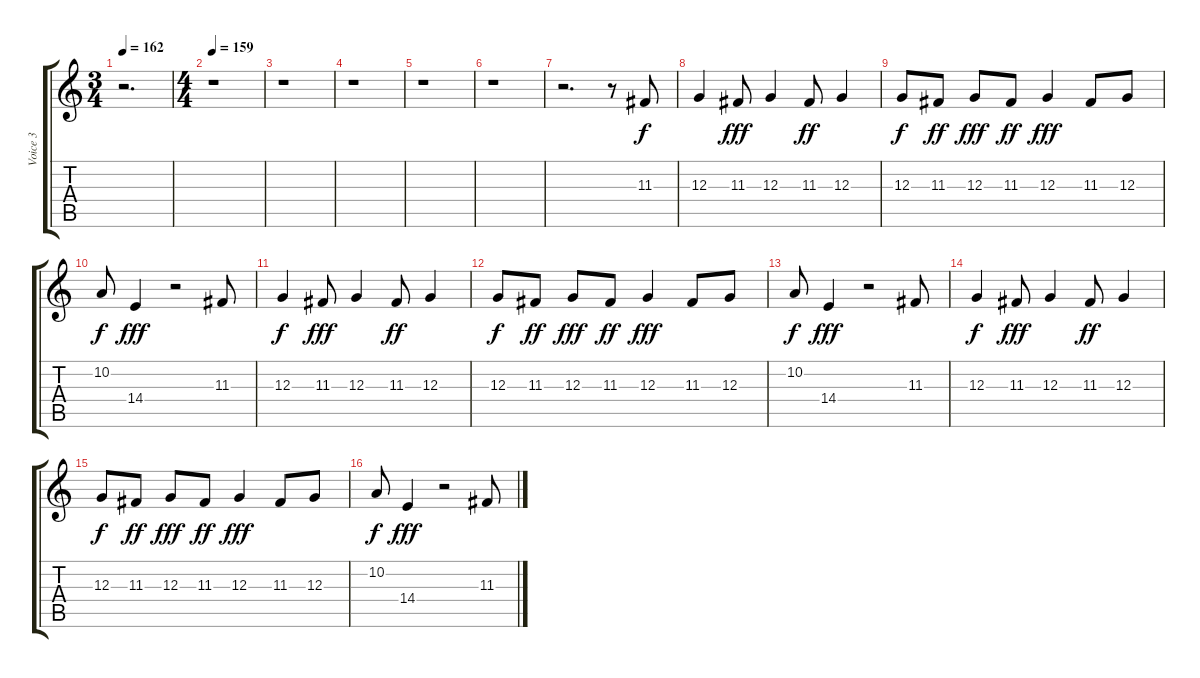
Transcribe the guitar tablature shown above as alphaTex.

\track ("Voice 3" "Voice 3") {instrument choiraahs}
\staff {score tabs}
\tuning (E4 B3 G3 D3 A2 E2) {hide}
\ts (3 4)
\tempo 162
\clef g2
\ks c
r.2{d dy f} |
\ts (4 4)
\tempo 159
r.1 |
r.1 |
r.1 |
r.1 |
r.1 |
r.2{d} r.8 11.3.8 |
12.3.4 11.3.8{dy fff} 12.3.4 11.3.8{dy ff} 12.3.4 |
12.3.8{dy f} 11.3.8{dy ff} 12.3.8{dy fff} 11.3.8{dy ff} 12.3.4{dy fff} 11.3.8 12.3.8 |
10.2.8{dy f} 14.4.4{dy fff} r.2 11.3.8 |
12.3.4{dy f} 11.3.8{dy fff} 12.3.4 11.3.8{dy ff} 12.3.4 |
12.3.8{dy f} 11.3.8{dy ff} 12.3.8{dy fff} 11.3.8{dy ff} 12.3.4{dy fff} 11.3.8 12.3.8 |
10.2.8{dy f} 14.4.4{dy fff} r.2 11.3.8 |
12.3.4{dy f} 11.3.8{dy fff} 12.3.4 11.3.8{dy ff} 12.3.4 |
12.3.8{dy f} 11.3.8{dy ff} 12.3.8{dy fff} 11.3.8{dy ff} 12.3.4{dy fff} 11.3.8 12.3.8 |
10.2.8{dy f} 14.4.4{dy fff} r.2 11.3.8
